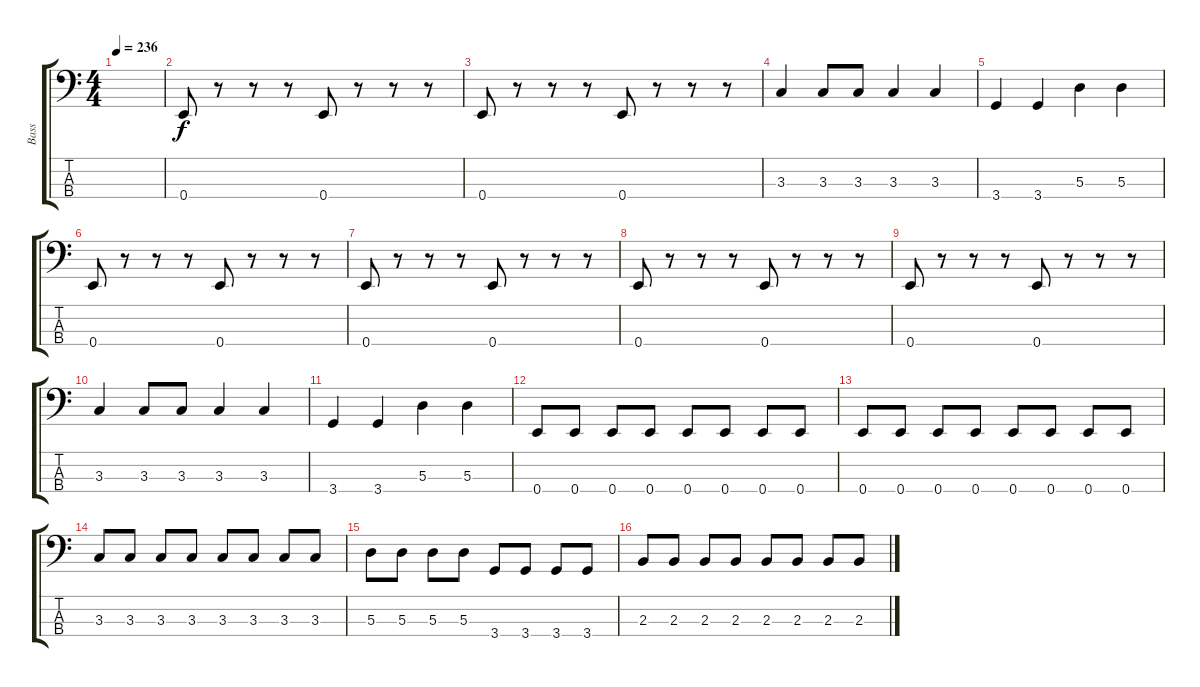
\track ("Bass" "Bass") {instrument electricbasspick}
\staff {score tabs}
\tuning (G2 D2 A1 E1) {hide}
\ts (4 4)
\tempo 236
\clef f4
\ks c
|
0.4.8 r.8 r.8 r.8 0.4.8 r.8 r.8 r.8 |
0.4.8 r.8 r.8 r.8 0.4.8 r.8 r.8 r.8 |
3.3.4 3.3.8 3.3.8 3.3.4 3.3.4 |
3.4.4 3.4.4 5.3.4 5.3.4 |
0.4.8 r.8 r.8 r.8 0.4.8 r.8 r.8 r.8 |
0.4.8 r.8 r.8 r.8 0.4.8 r.8 r.8 r.8 |
0.4.8 r.8 r.8 r.8 0.4.8 r.8 r.8 r.8 |
0.4.8 r.8 r.8 r.8 0.4.8 r.8 r.8 r.8 |
3.3.4 3.3.8 3.3.8 3.3.4 3.3.4 |
3.4.4 3.4.4 5.3.4 5.3.4 |
0.4.8 0.4.8 0.4.8 0.4.8 0.4.8 0.4.8 0.4.8 0.4.8 |
0.4.8 0.4.8 0.4.8 0.4.8 0.4.8 0.4.8 0.4.8 0.4.8 |
3.3.8 3.3.8 3.3.8 3.3.8 3.3.8 3.3.8 3.3.8 3.3.8 |
5.3.8 5.3.8 5.3.8 5.3.8 3.4.8 3.4.8 3.4.8 3.4.8 |
2.3.8 2.3.8 2.3.8 2.3.8 2.3.8 2.3.8 2.3.8 2.3.8
